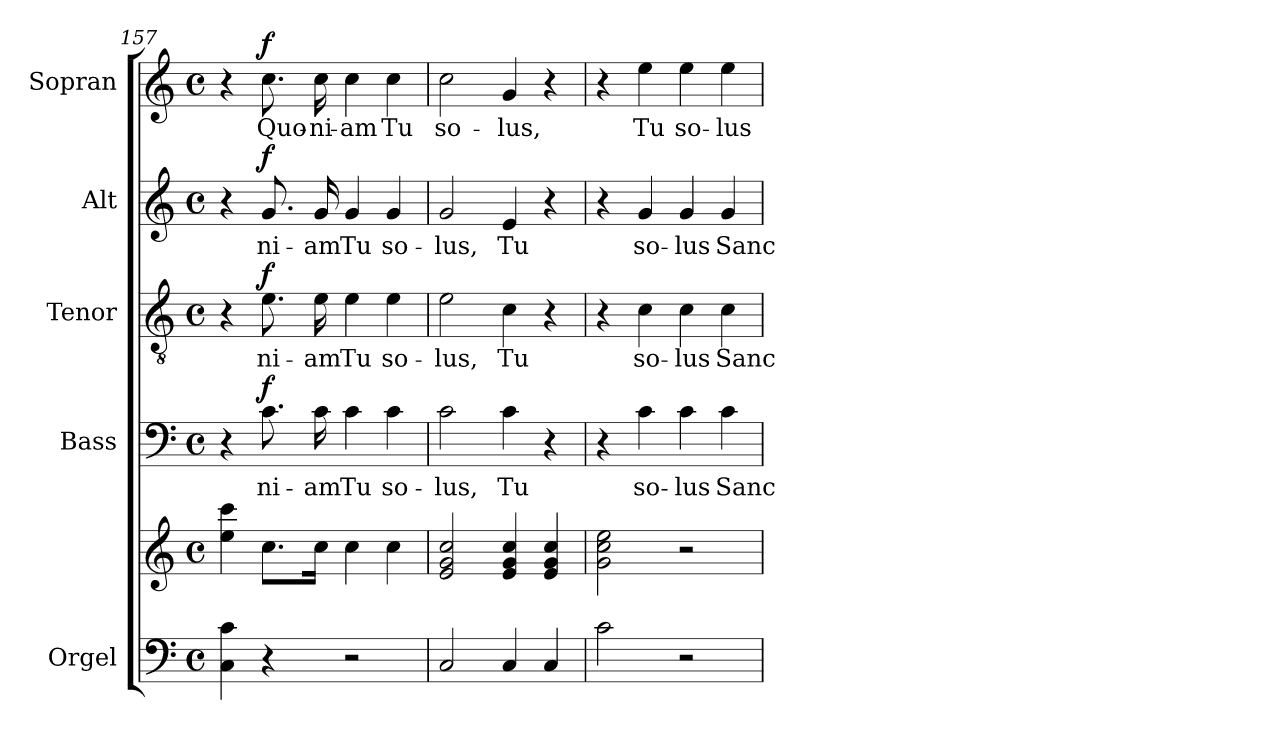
**kern	**kern	**kern	**text	**dynam	**kern	**text	**dynam	**kern	**text	**dynam	**kern	**text	**dynam
*part5	*part5	*part4	*part4	*part4	*part3	*part3	*part3	*part2	*part2	*part2	*part1	*part1	*part1
*staff6	*staff5	*staff4	*staff4	*staff4	*staff3	*staff3	*staff3	*staff2	*staff2	*staff2	*staff1	*staff1	*staff1
*I"Orgel	*	*I"Bass	*	*	*I"Tenor	*	*	*I"Alt	*	*	*I"Sopran	*	*
*I'Org.	*	*I'B.	*	*	*I'T.	*	*	*I'A.	*	*	*I'S.	*	*
*clefF4	*clefG2	*clefF4	*	*	*clefGv2	*	*	*clefG2	*	*	*clefG2	*	*
*k[]	*k[]	*k[]	*	*	*k[]	*	*	*k[]	*	*	*k[]	*	*
*C:	*C:	*C:	*	*	*C:	*	*	*C:	*	*	*C:	*	*
*M4/4	*M4/4	*M4/4	*	*	*M4/4	*	*	*M4/4	*	*	*M4/4	*	*
*met(c)	*met(c)	*met(c)	*	*	*met(c)	*	*	*met(c)	*	*	*met(c)	*	*
=157	=157	=157	=157	=157	=157	=157	=157	=157	=157	=157	=157	=157	=157
4C\ 4c\	4ee\ 4ccc\	4r	.	.	4r	.	.	4r	.	.	4r	.	.
!	!	!	!LO:LY:b	!LO:DY:a	!	!LO:LY:b	!LO:DY:a	!	!LO:LY:b	!LO:DY:a	!	!LO:LY:b	!LO:DY:a
4r	8.cc\L	8.c\	-ni-	f	8.e\	-ni-	f	8.g/	-ni-	f	8.cc\	Quo-	f
!	!	!	!LO:LY:b	!	!	!LO:LY:b	!	!	!LO:LY:b	!	!	!LO:LY:b	!
.	16cc\Jk	16c\	-am	.	16e\	-am	.	16g/	-am	.	16cc\	-ni-	.
!	!	!	!LO:LY:b	!	!	!LO:LY:b	!	!	!LO:LY:b	!	!	!LO:LY:b	!
2r	4cc\	4c\	Tu	.	4e\	Tu	.	4g/	Tu	.	4cc\	-am	.
!	!	!	!LO:LY:b	!	!	!LO:LY:b	!	!	!LO:LY:b	!	!	!LO:LY:b	!
.	4cc\	4c\	so-	.	4e\	so-	.	4g/	so-	.	4cc\	Tu	.
=158	=158	=158	=158	=158	=158	=158	=158	=158	=158	=158	=158	=158	=158
!	!	!	!LO:LY:b	!	!	!LO:LY:b	!	!	!LO:LY:b	!	!	!LO:LY:b	!
2C/	2e/ 2g/ 2cc/	2c\	-lus,	.	2e\	-lus,	.	2g/	-lus,	.	2cc\	so-	.
!	!	!	!LO:LY:b	!	!	!LO:LY:b	!	!	!LO:LY:b	!	!	!LO:LY:b	!
4C/	4e/ 4g/ 4cc/	4c\	Tu	.	4c\	Tu	.	4e/	Tu	.	4g/	-lus,	.
4C/	4e/ 4g/ 4cc/	4r	.	.	4r	.	.	4r	.	.	4r	.	.
=159	=159	=159	=159	=159	=159	=159	=159	=159	=159	=159	=159	=159	=159
2c\	2g\ 2cc\ 2ee\	4r	.	.	4r	.	.	4r	.	.	4r	.	.
!	!	!	!LO:LY:b	!	!	!LO:LY:b	!	!	!LO:LY:b	!	!	!LO:LY:b	!
.	.	4c\	so-	.	4c\	so-	.	4g/	so-	.	4ee\	Tu	.
!	!	!	!LO:LY:b	!	!	!LO:LY:b	!	!	!LO:LY:b	!	!	!LO:LY:b	!
2r	2r	4c\	-lus	.	4c\	-lus	.	4g/	-lus	.	4ee\	so-	.
!	!	!	!LO:LY:b	!	!	!LO:LY:b	!	!	!LO:LY:b	!	!	!LO:LY:b	!
.	.	4c\	Sanc-	.	4c\	Sanc-	.	4g/	Sanc-	.	4ee\	-lus	.
=	=	=	=	=	=	=	=	=	=	=	=	=	=
*-	*-	*-	*-	*-	*-	*-	*-	*-	*-	*-	*-	*-	*-
